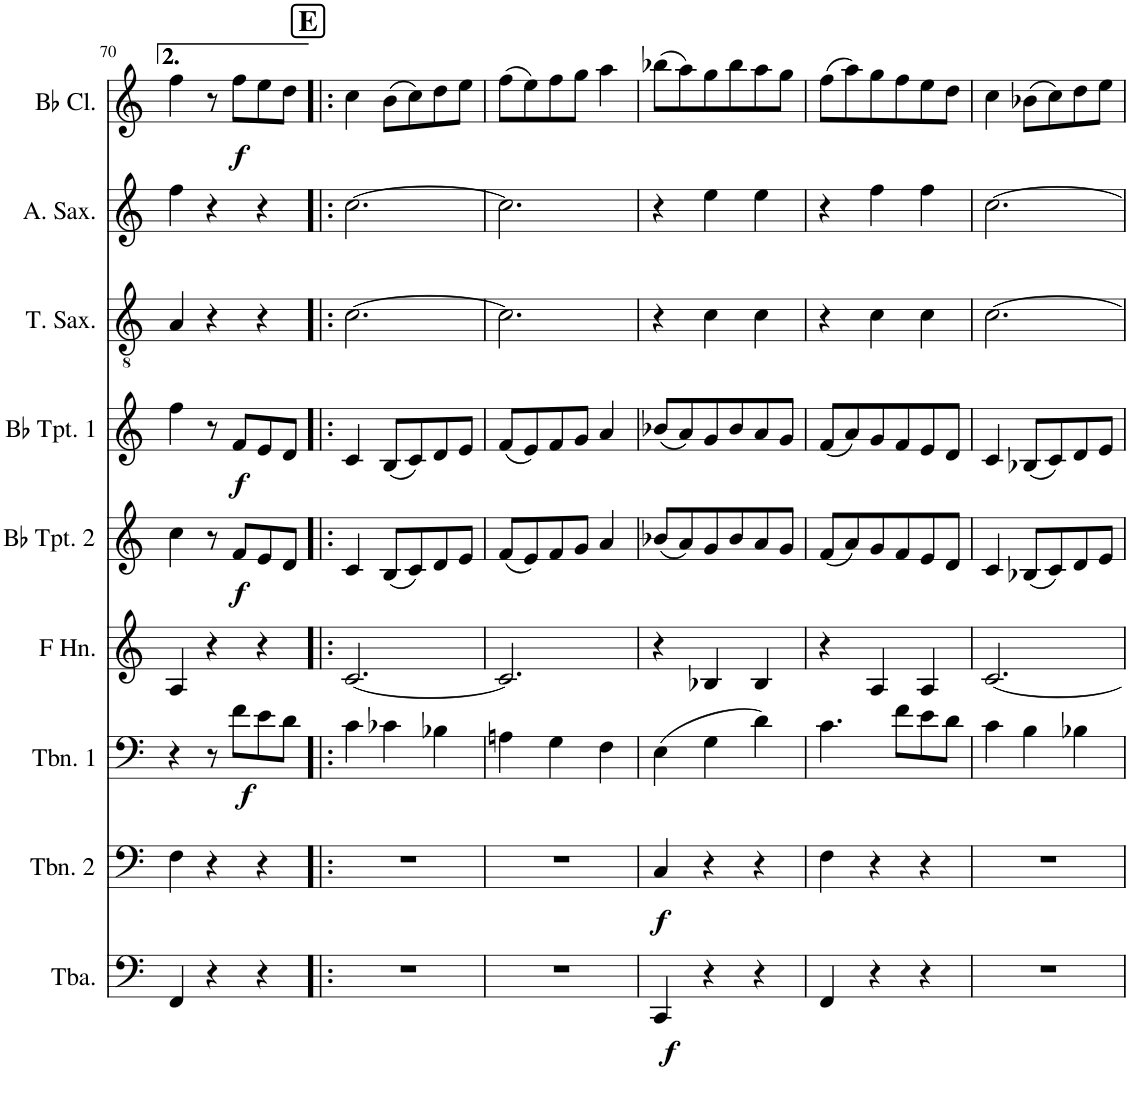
**kern	**dynam	**kern	**dynam	**kern	**dynam	**kern	**kern	**dynam	**kern	**dynam	**kern	**kern	**kern	**dynam
*part9	*part9	*part8	*part8	*part7	*part7	*part6	*part5	*part5	*part4	*part4	*part3	*part2	*part1	*part1
*staff9	*staff9	*staff8	*staff8	*staff7	*staff7	*staff6	*staff5	*staff5	*staff4	*staff4	*staff3	*staff2	*staff1	*staff1
*I"Tuba	*	*I"Trombone 2	*	*I"Trombone 1	*	*I"Horn in F	*I"Bb Tpt. 2	*	*I"Bb Tpt. 1	*	*I"Tenor Saxophone	*I"Alto Saxophone	*I"Bb Clarinet	*
*I'Tba.	*	*I'Tbn. 2	*	*I'Tbn. 1	*	*	*I'Bb Tpt. 2	*	*I'Bb Tpt. 1	*	*I'T. Sax.	*I'A. Sax.	*I'Bb Cl.	*
!!LO:PB:g=z
*clefF4	*	*clefF4	*	*clefF4	*	*clefG2	*clefG2	*	*clefG2	*	*clefGv2	*clefG2	*clefG2	*
*	*	*	*	*	*	*ITrd4c7	*ITrd1c2	*	*ITrd1c2	*	*ITrd8c14	*ITrd5c9	*ITrd1c2	*
*k[]	*	*k[]	*	*k[]	*	*k[]	*k[]	*	*k[]	*	*k[]	*k[]	*k[]	*
*M3/4	*	*M3/4	*	*M3/4	*	*M3/4	*M3/4	*	*M3/4	*	*M3/4	*M3/4	*M3/4	*
=70	=70	=70	=70	=70	=70	=70	=70	=70	=70	=70	=70	=70	=70	=70
4FF/	.	4F\	.	4r	.	4A/	4cc\	.	4ff\	.	4A/	4ff\	4ff\	.
4r	.	4r	.	8r	.	4r	8r	.	8r	.	4r	4r	8r	.
!	!	!	!	!	!LO:DY:b	!	!	!LO:DY:b	!	!LO:DY:b	!	!	!	!LO:DY:b
.	.	.	.	8f\L	f	.	8f/L	f	8f/L	f	.	.	8ff\L	f
4r	.	4r	.	8e\	.	4r	8e/	.	8e/	.	4r	4r	8ee\	.
.	.	.	.	8d\J	.	.	8d/J	.	8d/J	.	.	.	8dd\J	.
!!LO:REH:place=s1:a:B:cj:fs=14:t=E
=71!|:	=71!|:	=71!|:	=71!|:	=71!|:	=71!|:	=71!|:	=71!|:	=71!|:	=71!|:	=71!|:	=71!|:	=71!|:	=71!|:	=71!|:
2.r	.	2.r	.	4c\	.	[2.c/	4c/	.	4c/	.	[2.c\	[2.cc\	4cc\	.
.	.	.	.	4c-X\	.	.	(8B/L	.	(8B/L	.	.	.	(8b\L	.
.	.	.	.	.	.	.	8c/)	.	8c/)	.	.	.	8cc\)	.
.	.	.	.	4B-X\	.	.	8d/	.	8d/	.	.	.	8dd\	.
.	.	.	.	.	.	.	8e/J	.	8e/J	.	.	.	8ee\J	.
=72	=72	=72	=72	=72	=72	=72	=72	=72	=72	=72	=72	=72	=72	=72
2.r	.	2.r	.	4An\	.	2.c/]	(8f/L	.	(8f/L	.	2.c\]	2.cc\]	(8ff\L	.
.	.	.	.	.	.	.	8e/)	.	8e/)	.	.	.	8ee\)	.
.	.	.	.	4G\	.	.	8f/	.	8f/	.	.	.	8ff\	.
.	.	.	.	.	.	.	8g/J	.	8g/J	.	.	.	8gg\J	.
.	.	.	.	4F\	.	.	4a/	.	4a/	.	.	.	4aa\	.
=73	=73	=73	=73	=73	=73	=73	=73	=73	=73	=73	=73	=73	=73	=73
!	!LO:DY:b	!	!LO:DY:b	!	!	!	!	!	!	!	!	!	!	!
4CC/	f	4C/	f	(4E\	.	4r	(8b-X/L	.	(8b-X/L	.	4r	4r	(8bb-X\L	.
.	.	.	.	.	.	.	8a/)	.	8a/)	.	.	.	8aa\)	.
4r	.	4r	.	4G\	.	4B-X/	8g/	.	8g/	.	4c\	4ee\	8gg\	.
.	.	.	.	.	.	.	8b-/	.	8b-/	.	.	.	8bb-\	.
4r	.	4r	.	4d\)	.	4B-/	8a/	.	8a/	.	4c\	4ee\	8aa\	.
.	.	.	.	.	.	.	8g/J	.	8g/J	.	.	.	8gg\J	.
=74	=74	=74	=74	=74	=74	=74	=74	=74	=74	=74	=74	=74	=74	=74
4FF/	.	4F\	.	4.c\	.	4r	(8f/L	.	(8f/L	.	4r	4r	(8ff\L	.
.	.	.	.	.	.	.	8a/)	.	8a/)	.	.	.	8aa\)	.
4r	.	4r	.	.	.	4A/	8g/	.	8g/	.	4c\	4ff\	8gg\	.
.	.	.	.	8f\L	.	.	8f/	.	8f/	.	.	.	8ff\	.
4r	.	4r	.	8e\	.	4A/	8e/	.	8e/	.	4c\	4ff\	8ee\	.
.	.	.	.	8d\J	.	.	8d/J	.	8d/J	.	.	.	8dd\J	.
=75	=75	=75	=75	=75	=75	=75	=75	=75	=75	=75	=75	=75	=75	=75
2.r	.	2.r	.	4c\	.	[2.c/	4c/	.	4c/	.	[2.c\	[2.cc\	4cc\	.
.	.	.	.	4B\	.	.	(8B-X/L	.	(8B-X/L	.	.	.	(8b-X\L	.
.	.	.	.	.	.	.	8c/)	.	8c/)	.	.	.	8cc\)	.
.	.	.	.	4B-X\	.	.	8d/	.	8d/	.	.	.	8dd\	.
.	.	.	.	.	.	.	8e/J	.	8e/J	.	.	.	8ee\J	.
=	=	=	=	=	=	=	=	=	=	=	=	=	=	=
*-	*-	*-	*-	*-	*-	*-	*-	*-	*-	*-	*-	*-	*-	*-
